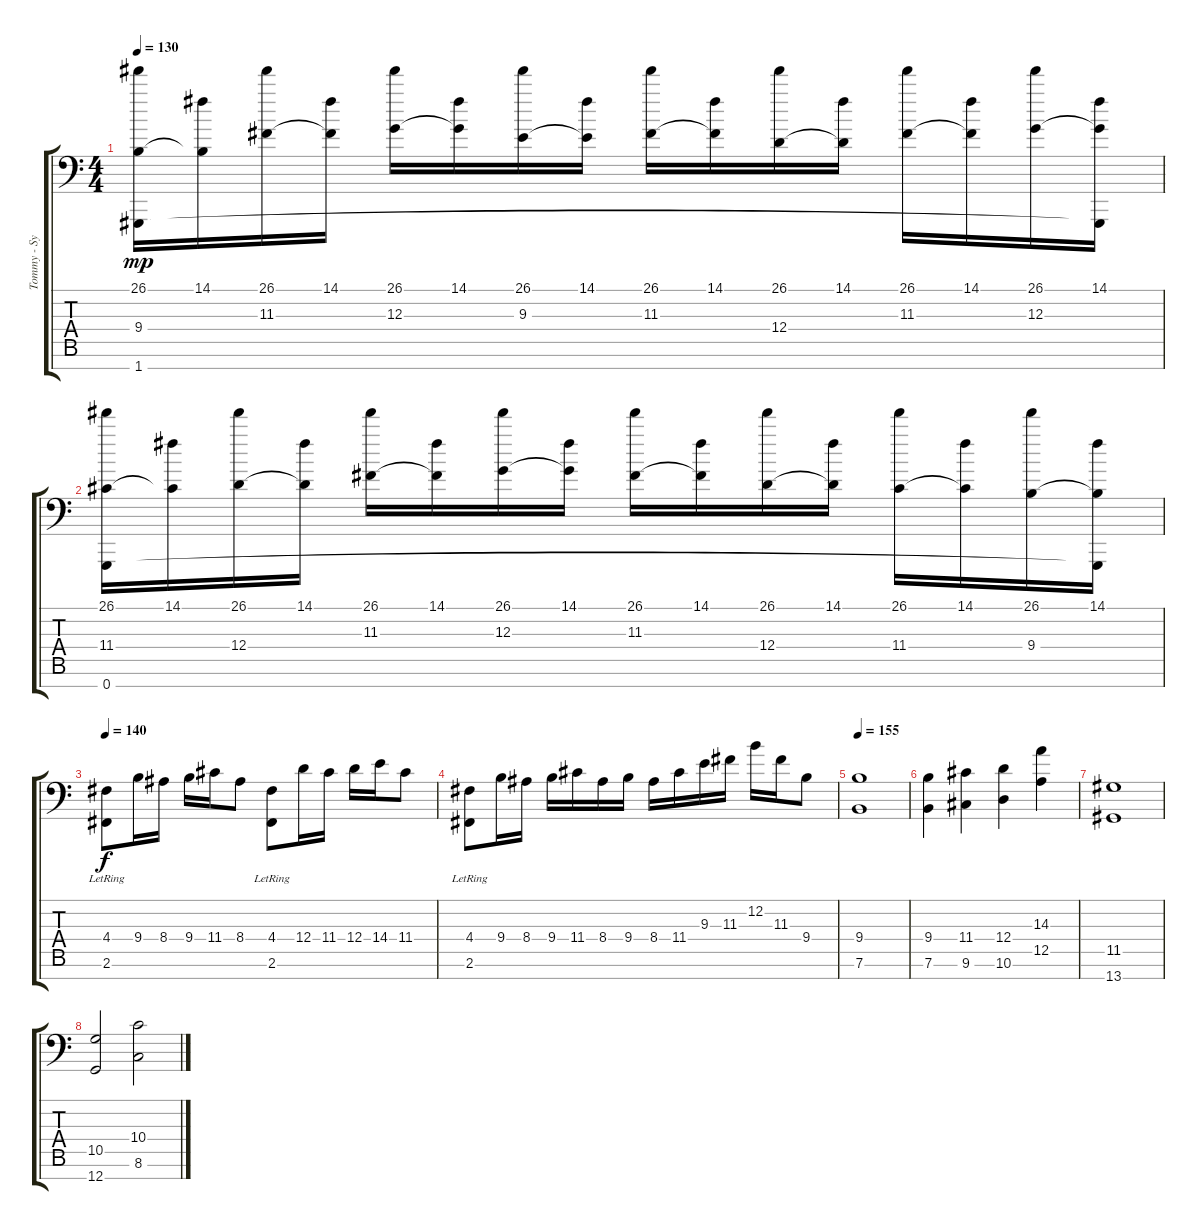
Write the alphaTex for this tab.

\track ("Tommy - Synth" "Tommy - Sy") {instrument harpsichord}
\staff {score tabs}
\tuning (E4 B3 G3 D3 A2 E2 G1) {hide}
\ts (4 4)
\tempo 130
\clef f4
\ks c
(26.1 9.4 1.7).16{dy mp} (14.1 9.4{t}).16 (26.1 11.3).16 (14.1 11.3{t}).16 (26.1 12.3).16 (14.1 12.3{t}).16 (26.1 9.3).16 (14.1 9.3{t}).16 (26.1 11.3).16 (14.1 11.3{t}).16 (26.1 12.4).16 (14.1 12.4{t}).16 (26.1 11.3).16 (14.1 11.3{t}).16 (26.1 12.3).16 (14.1 12.3{t} 1.7{t}).16 |
(26.1 11.4 0.7).16 (14.1 11.4{t}).16 (26.1 12.4).16 (14.1 12.4{t}).16 (26.1 11.3).16 (14.1 11.3{t}).16 (26.1 12.3).16 (14.1 12.3{t}).16 (26.1 11.3).16 (14.1 11.3{t}).16 (26.1 12.4).16 (14.1 12.4{t}).16 (26.1 11.4).16 (14.1 11.4{t}).16 (26.1 9.4).16 (14.1 9.4{t} 0.7{t}).16 |
\tempo 140
(4.4 2.6{lr}).8{dy f} 9.4.16 8.4.16 9.4.16 11.4.16 8.4.8 (4.4 2.6{lr}).8 12.4.16 11.4.16 12.4.16 14.4.16 11.4.8 |
(4.4 2.6{lr}).8 9.4.16 8.4.16 9.4.16 11.4.16 8.4.16 9.4.16 8.4.16 11.4.16 9.3.16 11.3.16 12.2.16 11.3.16 9.4.8 |
\tempo 155
(9.4 7.6).1 |
(9.4 7.6).4 (11.4 9.6).4 (12.4 10.6).4 (14.3 12.5).4 |
(11.5 13.7).1 |
(10.5 12.7).2 (10.4 8.6).2
